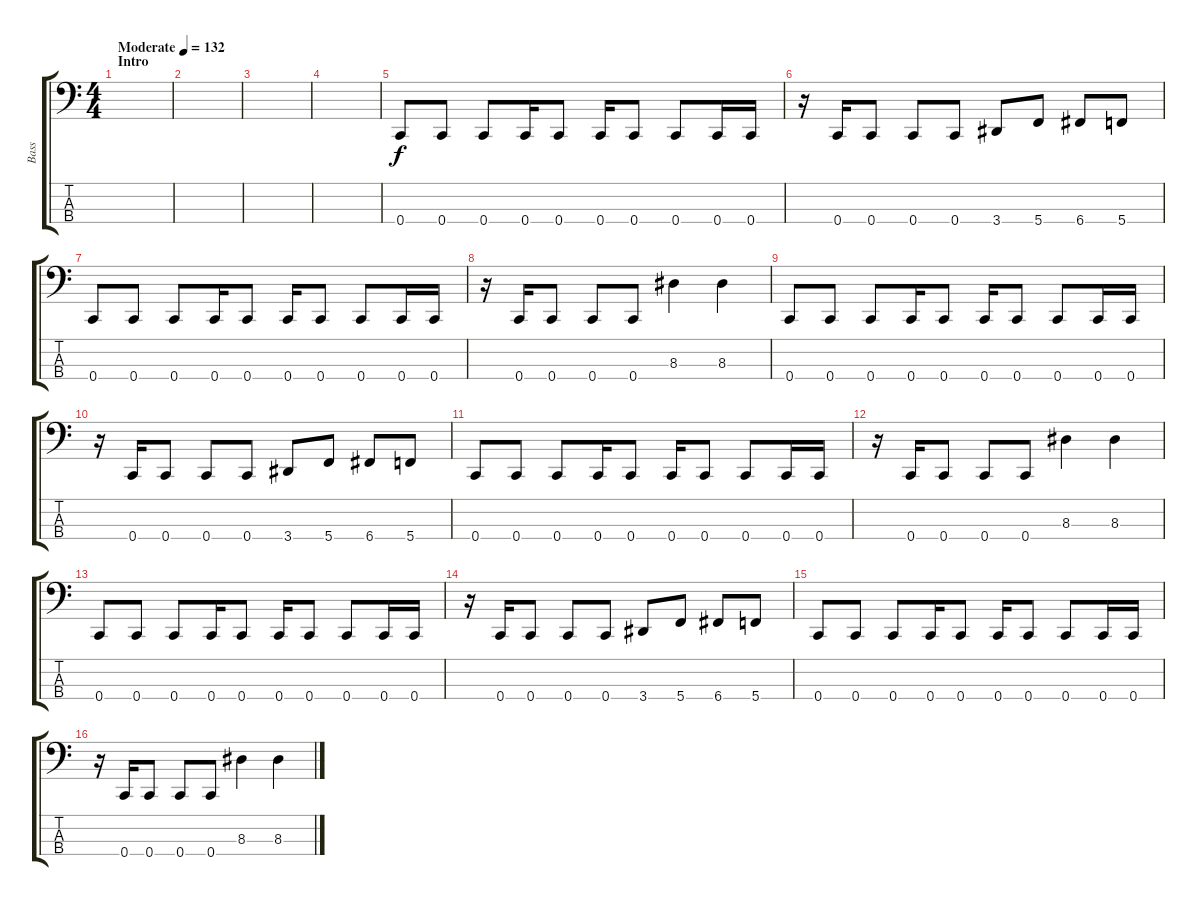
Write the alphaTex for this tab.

\track ("Bass" "Bass") {instrument electricbasspick}
\staff {score tabs}
\tuning (F2 C2 G1 C1) {hide}
\ts (4 4)
\section ("" "Intro")
\tempo (132 "Moderate")
\clef f4
\ks c
|
|
|
|
0.4.8 0.4.8 0.4.8 0.4.16 0.4.8 0.4.16 0.4.8 0.4.8 0.4.16 0.4.16 |
r.16 0.4.16 0.4.8 0.4.8 0.4.8 3.4.8 5.4.8 6.4.8 5.4.8 |
0.4.8 0.4.8 0.4.8 0.4.16 0.4.8 0.4.16 0.4.8 0.4.8 0.4.16 0.4.16 |
r.16 0.4.16 0.4.8 0.4.8 0.4.8 8.3.4 8.3.4 |
0.4.8 0.4.8 0.4.8 0.4.16 0.4.8 0.4.16 0.4.8 0.4.8 0.4.16 0.4.16 |
r.16 0.4.16 0.4.8 0.4.8 0.4.8 3.4.8 5.4.8 6.4.8 5.4.8 |
0.4.8 0.4.8 0.4.8 0.4.16 0.4.8 0.4.16 0.4.8 0.4.8 0.4.16 0.4.16 |
r.16 0.4.16 0.4.8 0.4.8 0.4.8 8.3.4 8.3.4 |
0.4.8 0.4.8 0.4.8 0.4.16 0.4.8 0.4.16 0.4.8 0.4.8 0.4.16 0.4.16 |
r.16 0.4.16 0.4.8 0.4.8 0.4.8 3.4.8 5.4.8 6.4.8 5.4.8 |
0.4.8 0.4.8 0.4.8 0.4.16 0.4.8 0.4.16 0.4.8 0.4.8 0.4.16 0.4.16 |
r.16 0.4.16 0.4.8 0.4.8 0.4.8 8.3.4 8.3.4
